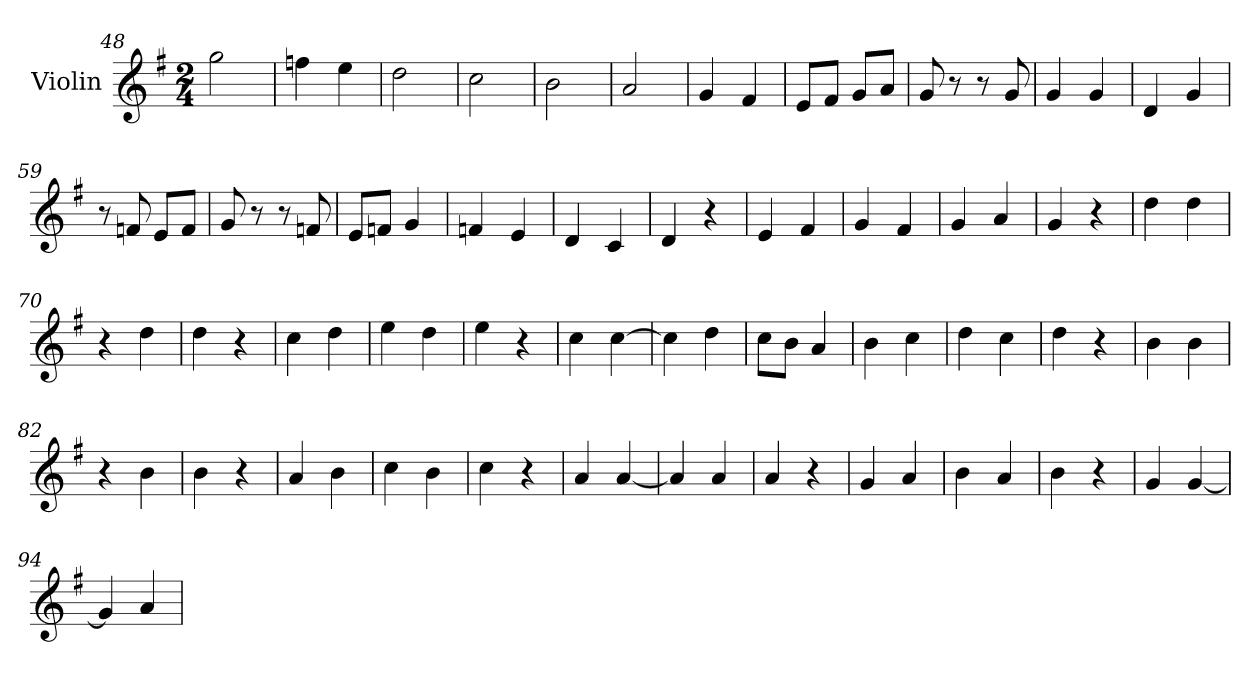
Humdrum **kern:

**kern
*part1
*staff1
*I"Violin
*clefG2
*k[f#]
*G:
*M2/4
=48
2gg\
=49
4ffn\
4ee\
=50
2dd\
=51
2cc\
=52
2b\
=53
2a/
=54
4g/
4f#/
=55
8e/L
8f#/J
8g/L
8a/J
!!LO:LB:g=z
=56
8g/
8r
8r
8g/
=57
4g/
4g/
=58
4d/
4g/
=59
8r
8fn/
8e/L
8f/J
=60
8g/
8r
8r
8fn/
=61
8e/L
8fn/J
4g/
=62
4fn/
4e/
=63
4d/
4c/
=64
4d/
4r
!!LO:LB:g=z
=65
4e/
4f#/
=66
4g/
4f#/
=67
4g/
4a/
=68
4g/
4r
=69
4dd\
4dd\
=70
4r
4dd\
=71
4dd\
4r
=72
4cc\
4dd\
=73
4ee\
4dd\
=74
4ee\
4r
!!LO:LB:g=z
=75
4cc\
[4cc\
=76
4cc\]
4dd\
=77
8cc\L
8b\J
4a/
=78
4b\
4cc\
=79
4dd\
4cc\
=80
4dd\
4r
=81
4b\
4b\
=82
4r
4b\
=83
4b\
4r
=84
4a/
4b\
!!LO:LB:g=z
=85
4cc\
4b\
=86
4cc\
4r
=87
4a/
[4a/
=88
4a/]
4a/
=89
4a/
4r
=90
4g/
4a/
=91
4b\
4a/
=92
4b\
4r
=93
4g/
[4g/
=94
4g/]
4a/
=
*-
